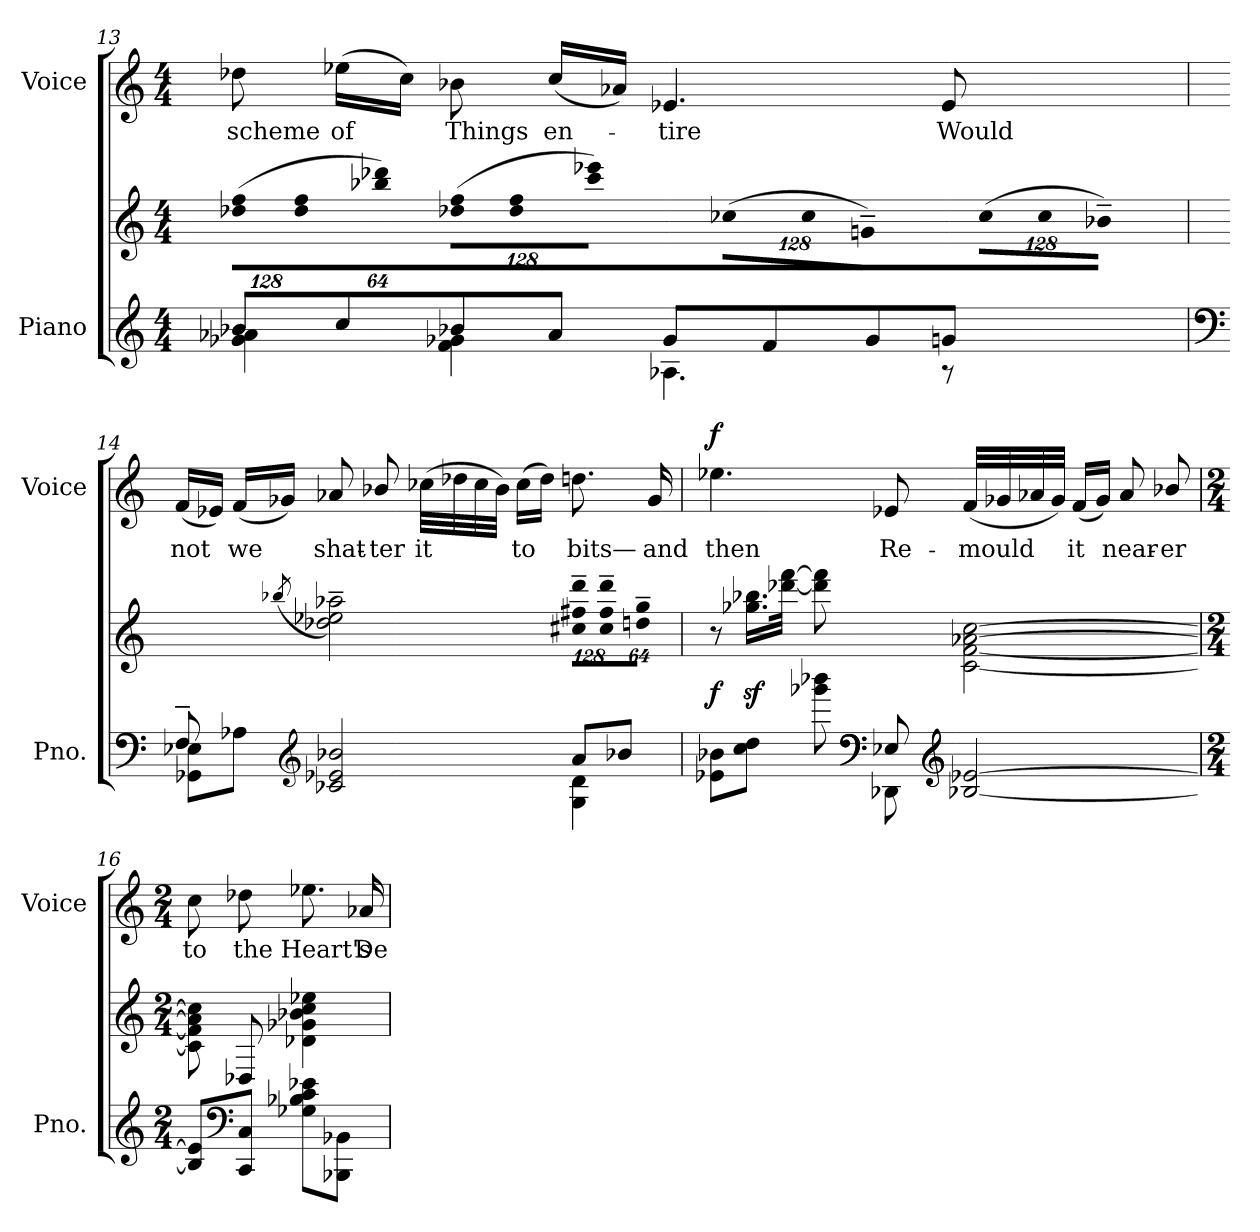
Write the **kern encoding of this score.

**kern	**kern	**dynam	**kern	**text	**dynam
*part2	*part2	*part2	*part1	*part1	*part1
*staff3	*staff2	*staff2/3	*staff1	*staff1	*staff1
*I"Piano	*	*	*I"Voice	*	*
*I'Pno.	*	*	*I'Voice	*	*
!!LO:PB:g=z
*clefG2	*clefG2	*	*clefG2	*	*
*k[]	*k[]	*	*k[]	*	*
*M4/4	*M4/4	*	*M4/4	*	*
=13	=13	=13	=13	=13	=13
*^	*	*	*	*	*
*	*	*Xbrackettup	*	*	*	*
!	!	!LO:N:vis=8	!	!	!	!
!	!	!	!	!	!LO:LY:b:color=#000000	!
8b-Xi/L	4g-Xi\ 4a-Xi	(1024%85dd-Xi\ 1024%85ffiL	.	8dd-Xi\	scheme	.
!	!	!LO:N:vis=8	!	!	!	!
.	.	1024%85dd-i\ 1024%85ffi	.	.	.	.
!	!	!	!	!	!LO:LY:b:color=#000000	!
8cci/	.	.	.	(16ee-Xi\LL	of	.
!	!	!LO:N:vis=8	!	!	!	!
.	.	512%43bb-Xi\ 512%43ddd-XiJ)	.	.	.	.
.	.	.	.	16cci\JJ)	.	.
!	!	!LO:N:vis=8	!	!	!	!
!	!	!	!	!	!LO:LY:b:color=#000000	!
8b-Xi/	4fi\ 4g-Xi	(1024%85dd-Xi\ 1024%85ffiL	.	8b-Xi\	Things	.
!	!	!LO:N:vis=8	!	!	!	!
.	.	1024%85dd-i\ 1024%85ffi	.	.	.	.
!	!	!	!	!	!LO:LY:b:color=#000000	!
8a-i/J	.	.	.	(16cci/LL	en-	.
!	!	!LO:N:vis=8	!	!	!	!
.	.	512%43ccci\ 512%43eee-XiJ)	.	.	.	.
.	.	.	.	16a-Xi/JJ)	.	.
!	!	!LO:N:vis=8	!	!	!	!
!	!	!	!	!	!LO:LY:b:color=#000000	!
8g-i/L	4.A-Xi\	(1024%85cc-Xi\L	.	4.e-Xi/	-tire	.
!	!	!LO:N:vis=8	!	!	!	!
.	.	1024%85cc-i\	.	.	.	.
8fi/	.	.	.	.	.	.
!	!	!LO:N:vis=8	!	!	!	!
.	.	512%43gn~i\J)	.	.	.	.
!	!	!LO:N:vis=8	!	!	!	!
8g-i/	.	(1024%85cc-i\L	.	.	.	.
!	!	!LO:N:vis=8	!	!	!	!
.	.	1024%85cc-i\	.	.	.	.
!	!	!	!	!	!LO:LY:b:color=#000000	!
8gni/J	8r	.	.	8e-i/	Would	.
!	!	!LO:N:vis=8	!	!	!	!
.	.	512%43b-X~i\J)	.	.	.	.
*v	*v	*	*	*	*	*
=14	=14	=14	=14	=14	=14
*clefF4	*	*	*	*	*
*^	*	*	*	*	*
*	*^	*	*	*	*	*
!	!	!	!	!	!	!LO:LY:b:color=#000000	!
8F~i/L	8GG-Xi\ 8E-XiL	2.ryy	8ryy	.	(16fi/LL	not	.
.	.	.	.	.	16e-Xi/JJ)	.	.
!	!	!	!	!	!	!LO:LY:b:color=#000000	!
2..ryy	8A-Xi\J	.	8g-X~i\J	.	(16fi/LL	we	.
.	.	.	.	.	16g-Xi/JJ)	.	.
*clefG2	*	*	*	*	*	*	*
.	.	.	(8qbb-Xi/	.	.	.	.
!	!	!	!	!	!	!LO:LY:b:color=#000000	!
.	2c-Xi/ 2e-Xi 2b-Xi	.	2dd-Xi\~ 2ee-Xi~ 2aa-Xi~)	.	8a-Xi/	shat-	.
!	!	!	!	!	!	!LO:LY:b:color=#000000	!
.	.	.	.	.	8b-Xi/	-ter	.
!	!	!	!	!	!	!LO:LY:b:color=#000000	!
.	.	.	.	.	(32cc-Xi\LLL	it	.
.	.	.	.	.	32dd-Xi\	.	.
.	.	.	.	.	32cc-i\	.	.
.	.	.	.	.	32b-i\JJJ)	.	.
!	!	!	!	!	!	!LO:LY:b:color=#000000	!
.	.	.	.	.	(16cc-i\LL	to	.
.	.	.	.	.	16dd-i\JJ)	.	.
!	!	!	!LO:N:vis=8	!	!	!	!
!	!	!	!	!	!	!LO:LY:b:color=#000000	!
.	8ai/L	4Gi\ 4di	1024%85cc#Xi\~ 1024%85ff#Xi~ 1024%85dddi~L	.	8.ddni\	bits—	.
!	!	!	!LO:N:vis=8	!	!	!	!
.	.	.	1024%85cc#i\~ 1024%85ff#i~ 1024%85dddi~	.	.	.	.
.	8b-Xi/J	.	.	.	.	.	.
!	!	!	!LO:N:vis=8	!	!	!	!
.	.	.	512%43ddni\~ 512%43ggi~J	.	.	.	.
!	!	!	!	!	!	!LO:LY:b:color=#000000	!
.	.	.	.	.	16g-i/	and	.
*	*v	*v	*	*	*	*	*
!!LO:LB:g=z
=15	=15	=15	=15	=15	=15	=15
*	*	*8va	*	*	*	*
!	!	!	!	!	!LO:LY:b:color=#000000	!
4.ryy	8e-Xi\ 8b-XiL	8r	f	4.ee-Xi\	then	f
*X8va	*	*	*	*	*	*
*	*	*X8va	*	*	*	*
.	8cci\ 8ddiJ	16.gg-Xi\z 16.bb-XizLL	.	.	.	.
.	.	[<32ddd-Xi\ [>32fffiJJk	.	.	.	.
.	8ggg-Xi\ 8bbb-Xi	8ddd-i\] 8fffi]	.	.	.	.
*clefF4	*	*	*	*	*	*
!	!	!	!	!	!LO:LY:b:color=#000000	!
8E-Xi/	8DD-Xi\	8ryy	.	8e-Xi/	Re-	.
*clefG2	*	*	*	*	*	*
*	*	*8va	*	*	*	*
!	!	!	!	!	!LO:LY:b:color=#000000	!
2ryy	[<2B-Xi/ [>2e-Xi	[<2cci\ [<2ffi [>2aa-Xi [>2ccci	.	(32fi/LLL	-mould	.
.	.	.	.	32g-Xi/	.	.
.	.	.	.	32a-Xi/	.	.
.	.	.	.	32g-i/JJJ)	.	.
!	!	!	!	!	!LO:LY:b:color=#000000	!
.	.	.	.	(16fi/LL	it	.
.	.	.	.	16g-i/JJ)	.	.
!	!	!	!	!	!LO:LY:b:color=#000000	!
.	.	.	.	8a-i/	near-	.
!	!	!	!	!	!LO:LY:b:color=#000000	!
.	.	.	.	8b-Xi/	-er	.
*v	*v	*	*	*	*	*
=16	=16	=16	=16	=16	=16
*M2/4	*M2/4	*	*M2/4	*	*
!	!	!	!	!LO:LY:b:color=#000000	!
8B-i/] 8e-i]L	8cci\] 8ffi] 8aa-i] 8ccci]	.	8cci\	to	.
*clefF4	*	*	*	*	*
!	!	!	!	!LO:LY:b:color=#000000	!
8CCi/ 8CiJ	8d-Xi/	.	8dd-Xi\	the	.
!	!	!	!	!LO:LY:b:color=#000000	!
8G-Xi\ 8B-Xi 8ci 8e-XiL	4dd-Xi\ 4gg-Xi 4bb-Xi 4ccci 4eee-Xi	.	8.ee-Xi\	Heart's	.
8BBB-Xi\ 8BB-XiJ	.	.	.	.	.
!	!	!	!	!LO:LY:b:color=#000000	!
.	.	.	16a-Xi/	De-	.
=	=	=	=	=	=
*-	*-	*-	*-	*-	*-
